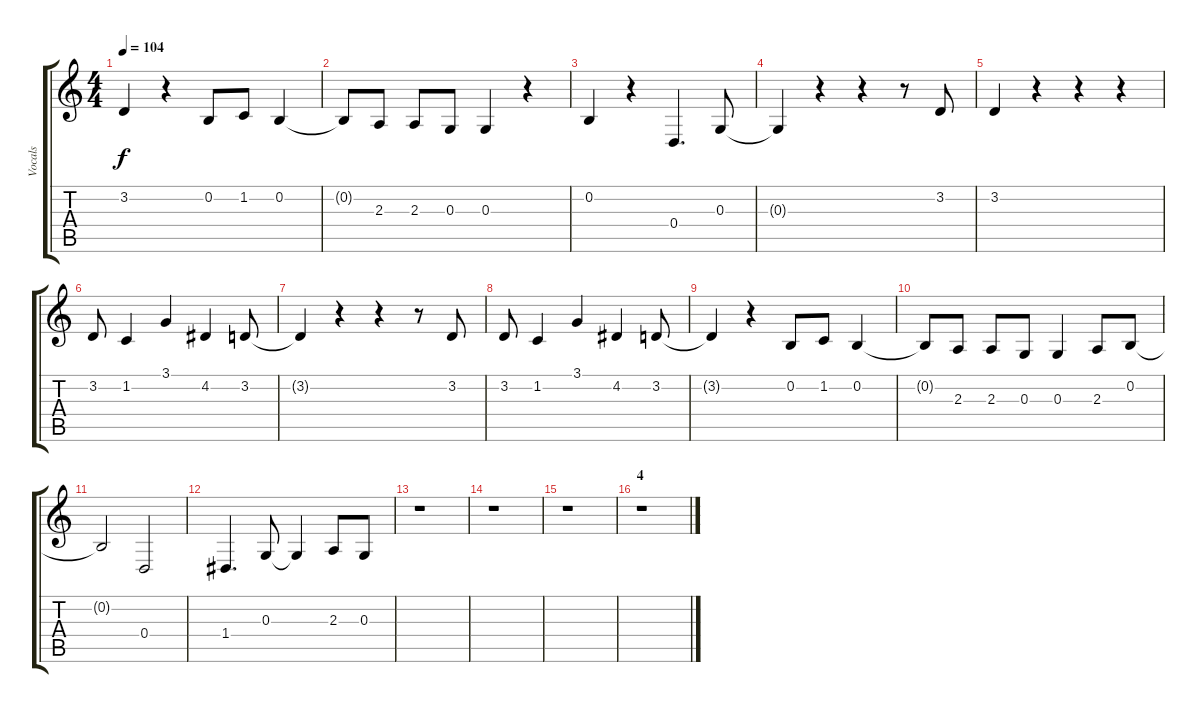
\track ("Vocals" "Vocals") {instrument synthvoice}
\staff {score tabs}
\tuning (E4 B3 G3 D3 A2 E2) {hide}
\ts (4 4)
\tempo 104
\clef g2
\ks c
3.2{t}.4{dy f} r.4 0.2.8 1.2.8 0.2.4 |
0.2{t}.8 2.3.8 2.3.8 0.3.8 0.3.4 r.4 |
0.2.4 r.4 0.4.4{d} 0.3.8 |
0.3{t}.4 r.4 r.4 r.8 3.2.8 |
3.2.4 r.4 r.4 r.4 |
3.2.8 1.2.4 3.1.4 4.2.4 3.2.8 |
3.2{t}.4 r.4 r.4 r.8 3.2.8 |
3.2.8 1.2.4 3.1.4 4.2.4 3.2.8 |
3.2{t}.4 r.4 0.2.8 1.2.8 0.2.4 |
0.2{t}.8 2.3.8 2.3.8 0.3.8 0.3.4 2.3.8 0.2.8 |
0.2{t}.2 0.4.2 |
1.4.4{d} 0.3.8 0.3{t}.4 2.3.8 0.3.8 |
r.1 |
r.1 |
r.1 |
\section ("" "4")
r.1
